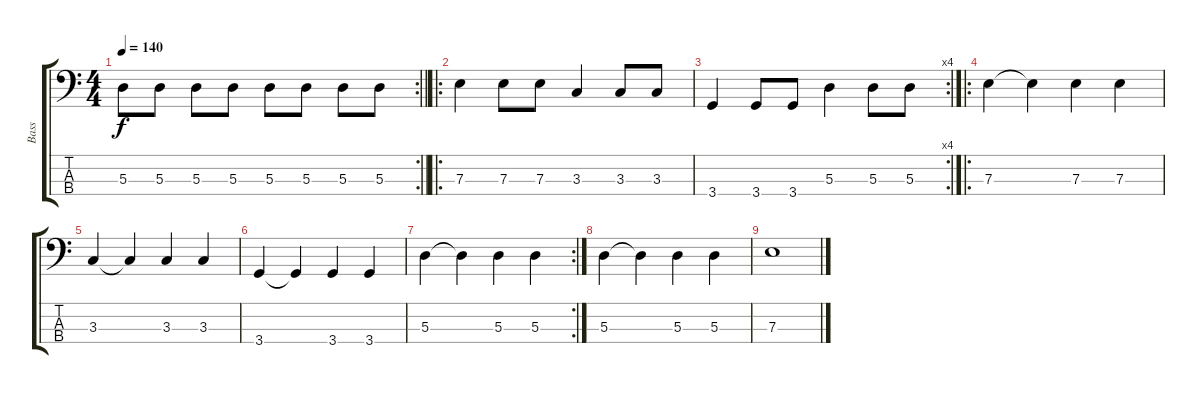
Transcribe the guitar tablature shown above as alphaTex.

\track ("Bass" "Bass") {instrument electricbassfinger}
\staff {score tabs}
\tuning (G2 D2 A1 E1) {hide}
\rc 2
\ts (4 4)
\tempo 140
\clef f4
\barLineRight lightlight
\ks c
5.3.8{dy f} 5.3.8 5.3.8 5.3.8 5.3.8 5.3.8 5.3.8 5.3.8 |
\ro
7.3.4 7.3.8 7.3.8 3.3.4 3.3.8 3.3.8 |
\rc 4
3.4.4 3.4.8 3.4.8 5.3.4 5.3.8 5.3.8 |
\ro
7.3.4 7.3{t}.4 7.3.4 7.3.4 |
3.3.4 3.3{t}.4 3.3.4 3.3.4 |
3.4.4 3.4{t}.4 3.4.4 3.4.4 |
\rc 2
5.3.4 5.3{t}.4 5.3.4 5.3.4 |
5.3.4 5.3{t}.4 5.3.4 5.3.4 |
7.3.1
